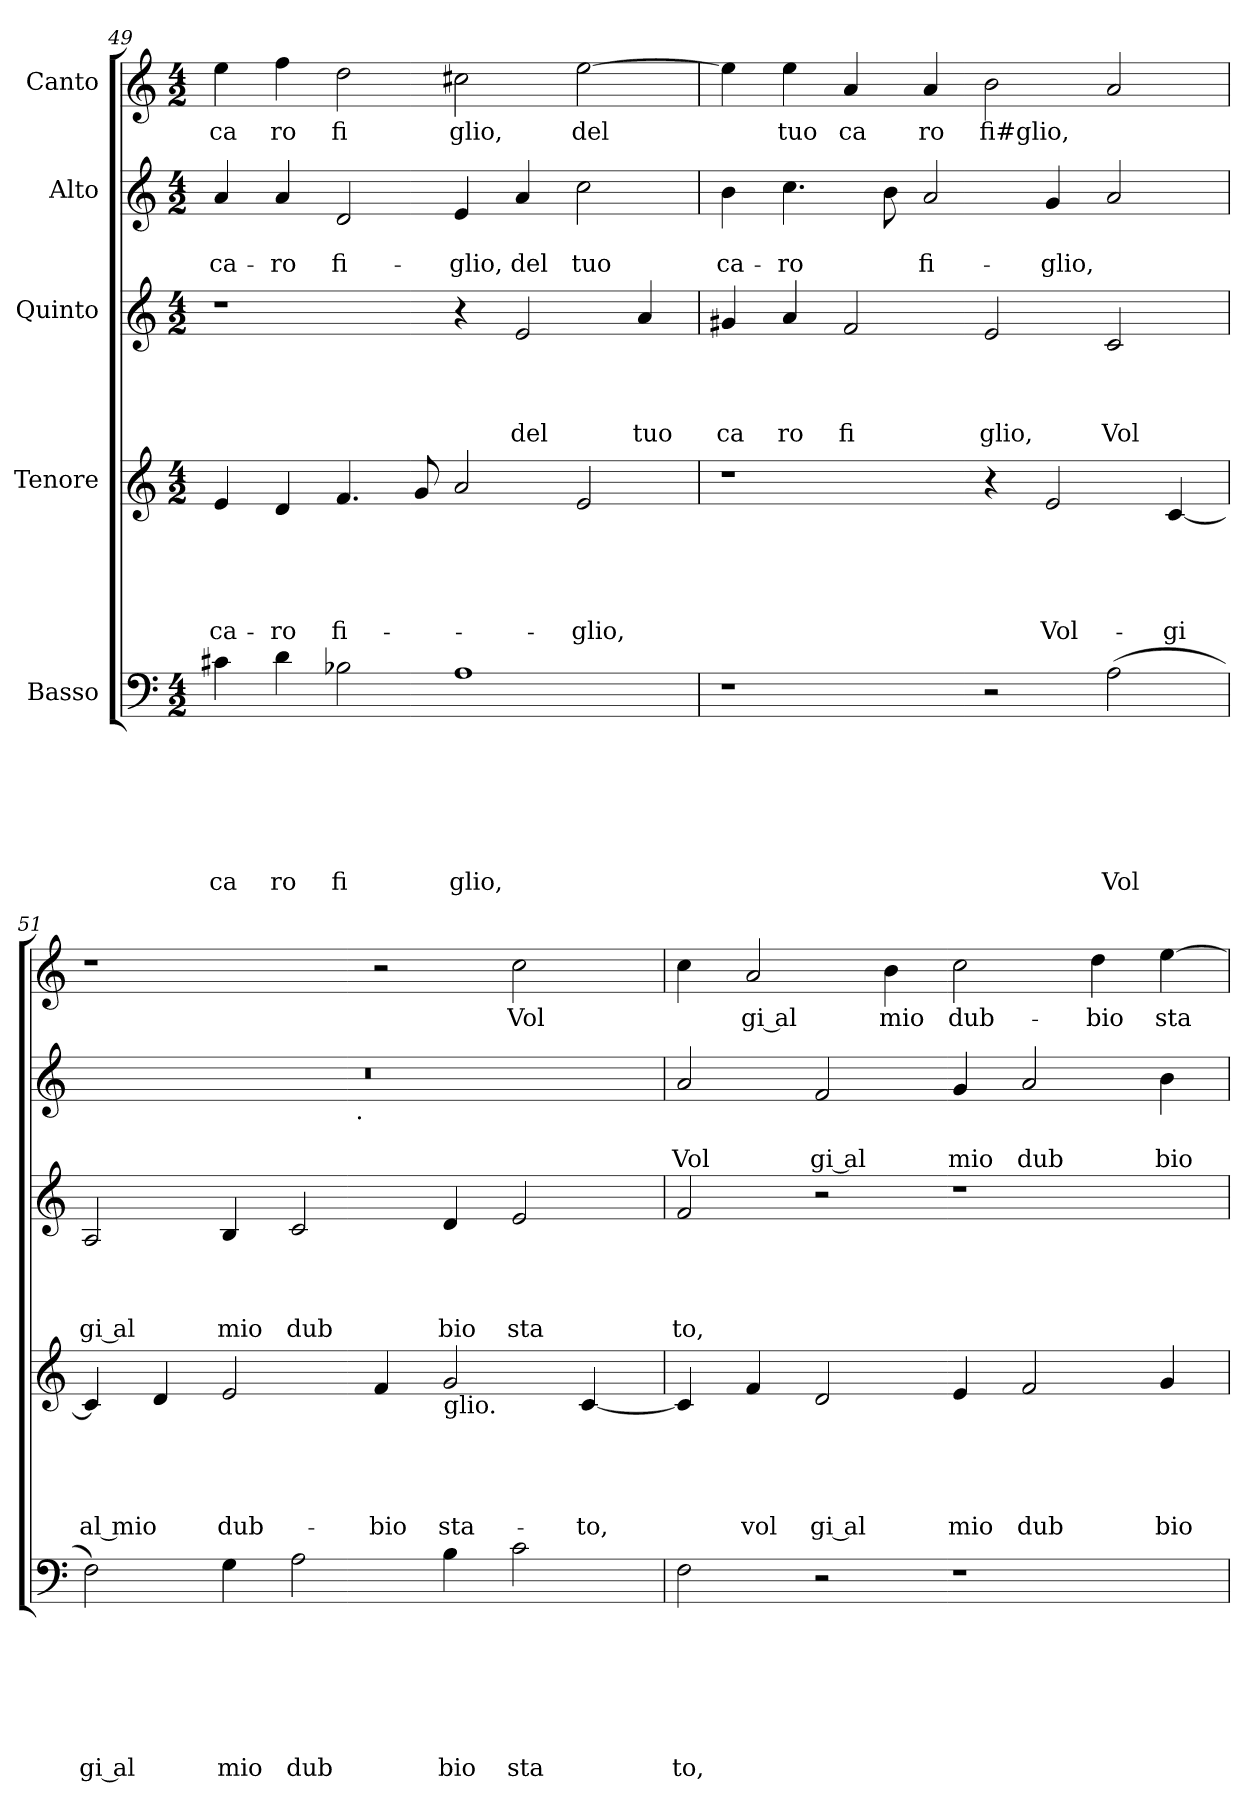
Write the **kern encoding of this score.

**kern	**text	**text	**text	**text	**text	**text	**text	**kern	**text	**text	**text	**text	**text	**kern	**text	**text	**text	**text	**kern	**text	**text	**kern	**text
*part5	*part5	*part5	*part5	*part5	*part5	*part5	*part5	*part4	*part4	*part4	*part4	*part4	*part4	*part3	*part3	*part3	*part3	*part3	*part2	*part2	*part2	*part1	*part1
*staff5	*staff5	*staff5	*staff5	*staff5	*staff5	*staff5	*staff5	*staff4	*staff4	*staff4	*staff4	*staff4	*staff4	*staff3	*staff3	*staff3	*staff3	*staff3	*staff2	*staff2	*staff2	*staff1	*staff1
*I"Basso	*	*	*	*	*	*	*	*I"Tenore	*	*	*	*	*	*I"Quinto	*	*	*	*	*I"Alto	*	*	*I"Canto	*
*clefF4	*	*	*	*	*	*	*	*clefG2	*	*	*	*	*	*clefG2	*	*	*	*	*clefG2	*	*	*clefG2	*
*k[]	*	*	*	*	*	*	*	*k[]	*	*	*	*	*	*k[]	*	*	*	*	*k[]	*	*	*k[]	*
*C:	*	*	*	*	*	*	*	*C:	*	*	*	*	*	*C:	*	*	*	*	*C:	*	*	*C:	*
*M4/2	*	*	*	*	*	*	*	*M4/2	*	*	*	*	*	*M4/2	*	*	*	*	*M4/2	*	*	*M4/2	*
=49	=49	=49	=49	=49	=49	=49	=49	=49	=49	=49	=49	=49	=49	=49	=49	=49	=49	=49	=49	=49	=49	=49	=49
!	!	!	!	!	!	!	!LO:LY:b	!	!	!	!	!	!LO:LY:b	!	!	!	!	!	!	!	!LO:LY:b	!	!LO:LY:b
4c#X\	.	.	.	.	.	.	ca	4e/	.	.	.	.	ca-	1r	.	.	.	.	4a/	.	ca-	4ee\	ca
!	!	!	!	!	!	!	!LO:LY:b	!	!	!	!	!	!LO:LY:b	!	!	!	!	!	!	!	!LO:LY:b	!	!LO:LY:b
4d\	.	.	.	.	.	.	ro	4d/	.	.	.	.	-ro	.	.	.	.	.	4a/	.	-ro	4ff\	ro
!	!	!	!	!	!	!	!LO:LY:b	!	!	!	!	!	!LO:LY:b	!	!	!	!	!	!	!	!LO:LY:b	!	!LO:LY:b
2B-X\	.	.	.	.	.	.	fi	4.f/	.	.	.	.	fi-	.	.	.	.	.	2d/	.	fi-	2dd\	fi
.	.	.	.	.	.	.	.	8g/	.	.	.	.	.	.	.	.	.	.	.	.	.	.	.
!	!	!	!	!	!	!	!LO:LY:b	!	!	!	!	!	!	!	!	!	!	!	!	!	!LO:LY:b	!	!LO:LY:b
1A	.	.	.	.	.	.	glio,	2a/	.	.	.	.	.	4r	.	.	.	.	4e/	.	-glio,	2cc#X\	glio,
!	!	!	!	!	!	!	!	!	!	!	!	!	!	!	!	!	!	!LO:LY:b	!	!	!LO:LY:b	!	!
.	.	.	.	.	.	.	.	.	.	.	.	.	.	2e/	.	.	.	del	4a/	.	del	.	.
!	!	!	!	!	!	!	!	!	!	!	!	!	!LO:LY:b	!	!	!	!	!	!	!	!LO:LY:b	!	!LO:LY:b
.	.	.	.	.	.	.	.	2e/	.	.	.	.	-glio,	.	.	.	.	.	2cc\	.	tuo	[>2ee\	del
!	!	!	!	!	!	!	!	!	!	!	!	!	!	!	!	!	!	!LO:LY:b	!	!	!	!	!
.	.	.	.	.	.	.	.	.	.	.	.	.	.	4a/	.	.	.	tuo	.	.	.	.	.
=50	=50	=50	=50	=50	=50	=50	=50	=50	=50	=50	=50	=50	=50	=50	=50	=50	=50	=50	=50	=50	=50	=50	=50
!	!	!	!	!	!	!	!	!	!	!	!	!	!	!	!	!	!	!LO:LY:b	!	!	!LO:LY:b	!	!
1r	.	.	.	.	.	.	.	1r	.	.	.	.	.	4g#X/	.	.	.	ca	4b\	.	ca-	4ee\]	.
!	!	!	!	!	!	!	!	!	!	!	!	!	!	!	!	!	!	!LO:LY:b	!	!	!LO:LY:b	!	!LO:LY:b
.	.	.	.	.	.	.	.	.	.	.	.	.	.	4a/	.	.	.	ro	4.cc\	.	-ro	4ee\	tuo
!	!	!	!	!	!	!	!	!	!	!	!	!	!	!	!	!	!	!LO:LY:b	!	!	!	!	!LO:LY:b
.	.	.	.	.	.	.	.	.	.	.	.	.	.	2f/	.	.	.	fi	.	.	.	4a/	ca
.	.	.	.	.	.	.	.	.	.	.	.	.	.	.	.	.	.	.	8b\	.	.	.	.
!	!	!	!	!	!	!	!	!	!	!	!	!	!	!	!	!	!	!	!	!	!LO:LY:b	!	!LO:LY:b
.	.	.	.	.	.	.	.	.	.	.	.	.	.	.	.	.	.	.	2a/	.	fi-	4a/	ro
!	!	!	!	!	!	!	!	!	!	!	!	!	!	!	!	!	!	!LO:LY:b	!	!	!	!	!LO:LY:b
2r	.	.	.	.	.	.	.	4r	.	.	.	.	.	2e/	.	.	.	glio,	.	.	.	2b\	fi#glio,
!	!	!	!	!	!	!	!	!	!	!	!	!	!LO:LY:b	!	!	!	!	!	!	!	!LO:LY:b	!	!
.	.	.	.	.	.	.	.	2e/	.	.	.	.	Vol-	.	.	.	.	.	4g/	.	-glio,	.	.
!	!	!	!	!	!	!	!LO:LY:b	!	!	!	!	!	!	!	!	!	!	!LO:LY:b	!	!	!	!	!
(>2A\	.	.	.	.	.	.	Vol	.	.	.	.	.	.	2c/	.	.	.	Vol	2a/	.	.	2a/	.
!	!	!	!	!	!	!	!	!	!	!	!	!	!LO:LY:b	!	!	!	!	!	!	!	!	!	!
.	.	.	.	.	.	.	.	[<4c/	.	.	.	.	-gi	.	.	.	.	.	.	.	.	.	.
=51	=51	=51	=51	=51	=51	=51	=51	=51	=51	=51	=51	=51	=51	=51	=51	=51	=51	=51	=51	=51	=51	=51	=51
!	!	!	!	!	!	!	!LO:LY:b:rj	!	!	!	!	!	!LO:LY:b:rj	!	!	!	!	!LO:LY:b:rj	!	!	!	!	!
*	*	*	*	*	*	*	*	*	*	*	*	*	*	*	*	*	*	*	*^	*	*	*	*
2F\)	.	.	.	.	.	.	gi al	4c/]	.	.	.	.	al mio	2A/	.	.	.	gi al	0r	2ryy	.	.	1r	.
.	.	.	.	.	.	.	.	4d/	.	.	.	.	.	.	.	.	.	.	.	.	.	.	.	.
!	!	!	!	!	!	!	!LO:LY:b	!	!	!	!	!	!LO:LY:b	!	!	!	!	!LO:LY:b	!	!	!	!	!	!
4G\	.	.	.	.	.	.	mio	2e/	.	.	.	.	dub-	4B/	.	.	.	mio	.	4...ryy	.	.	.	.
!	!	!	!	!	!	!	!LO:LY:b	!	!	!	!	!	!	!	!	!	!	!LO:LY:b	!	!	!	!	!	!
2A\	.	.	.	.	.	.	dub	.	.	.	.	.	.	2c/	.	.	.	dub	.	.	.	.	.	.
!	!	!	!	!	!	!	!	!	!	!	!	!	!	!	!	!	!	!	!	!LO:TX:b:t=.	!	!	!	!
.	.	.	.	.	.	.	.	.	.	.	.	.	.	.	.	.	.	.	.	1ryy	.	.	.	.
!	!	!	!	!	!	!	!	!	!	!	!	!	!LO:LY:b	!	!	!	!	!	!	!	!	!	!	!
.	.	.	.	.	.	.	.	4f/	.	.	.	.	-bio	.	.	.	.	.	.	.	.	.	2r	.
!	!	!	!	!	!	!	!	!LO:TX:b:t=glio.	!	!	!	!	!	!	!	!	!	!	!	!	!	!	!	!
!	!	!	!	!	!	!	!LO:LY:b	!	!	!	!	!	!LO:LY:b	!	!	!	!	!LO:LY:b	!	!	!	!	!	!
4B\	.	.	.	.	.	.	bio	2g/	.	.	.	.	sta-	4d/	.	.	.	bio	.	.	.	.	.	.
!	!	!	!	!	!	!	!LO:LY:b	!	!	!	!	!	!	!	!	!	!	!LO:LY:b	!	!	!	!	!	!LO:LY:b
2c\	.	.	.	.	.	.	sta	.	.	.	.	.	.	2e/	.	.	.	sta	.	.	.	.	2cc\	Vol
!	!	!	!	!	!	!	!	!	!	!	!	!	!LO:LY:b	!	!	!	!	!	!	!	!	!	!	!
.	.	.	.	.	.	.	.	[<4c/	.	.	.	.	-to,	.	.	.	.	.	.	.	.	.	.	.
.	.	.	.	.	.	.	.	.	.	.	.	.	.	.	.	.	.	.	.	32ryy	.	.	.	.
!!LO:LB:g=z
=52	=52	=52	=52	=52	=52	=52	=52	=52	=52	=52	=52	=52	=52	=52	=52	=52	=52	=52	=52	=52	=52	=52	=52	=52
!	!	!	!	!	!	!	!LO:LY:b	!	!	!	!	!	!	!	!	!	!	!LO:LY:b	!	!	!	!LO:LY:b	!	!
*	*	*	*	*	*	*	*	*	*	*	*	*	*	*	*	*	*	*	*v	*v	*	*	*	*
2F\	.	.	.	.	.	.	to,	4c/]	.	.	.	.	.	2f/	.	.	.	to,	2a/	.	Vol	4cc\	.
!	!	!	!	!	!	!	!	!	!	!	!	!	!LO:LY:b	!	!	!	!	!	!	!	!	!	!LO:LY:b:rj
.	.	.	.	.	.	.	.	4f/	.	.	.	.	vol	.	.	.	.	.	.	.	.	2a/	gi al
!	!	!	!	!	!	!	!	!	!	!	!	!	!LO:LY:b:rj	!	!	!	!	!	!	!	!LO:LY:b:rj	!	!
2r	.	.	.	.	.	.	.	2d/	.	.	.	.	gi al	2r	.	.	.	.	2f/	.	gi al	.	.
!	!	!	!	!	!	!	!	!	!	!	!	!	!	!	!	!	!	!	!	!	!	!	!LO:LY:b
.	.	.	.	.	.	.	.	.	.	.	.	.	.	.	.	.	.	.	.	.	.	4b\	mio
!	!	!	!	!	!	!	!	!	!	!	!	!	!LO:LY:b	!	!	!	!	!	!	!	!LO:LY:b	!	!LO:LY:b
1r	.	.	.	.	.	.	.	4e/	.	.	.	.	mio	1r	.	.	.	.	4g/	.	mio	2cc\	dub-
!	!	!	!	!	!	!	!	!	!	!	!	!	!LO:LY:b	!	!	!	!	!	!	!	!LO:LY:b	!	!
.	.	.	.	.	.	.	.	2f/	.	.	.	.	dub	.	.	.	.	.	2a/	.	dub	.	.
!	!	!	!	!	!	!	!	!	!	!	!	!	!	!	!	!	!	!	!	!	!	!	!LO:LY:b
.	.	.	.	.	.	.	.	.	.	.	.	.	.	.	.	.	.	.	.	.	.	4dd\	-bio
!	!	!	!	!	!	!	!	!	!	!	!	!	!LO:LY:b	!	!	!	!	!	!	!	!LO:LY:b	!	!LO:LY:b
.	.	.	.	.	.	.	.	4g/	.	.	.	.	bio	.	.	.	.	.	4b\	.	bio	[>4ee\	sta-
=	=	=	=	=	=	=	=	=	=	=	=	=	=	=	=	=	=	=	=	=	=	=	=
*-	*-	*-	*-	*-	*-	*-	*-	*-	*-	*-	*-	*-	*-	*-	*-	*-	*-	*-	*-	*-	*-	*-	*-
